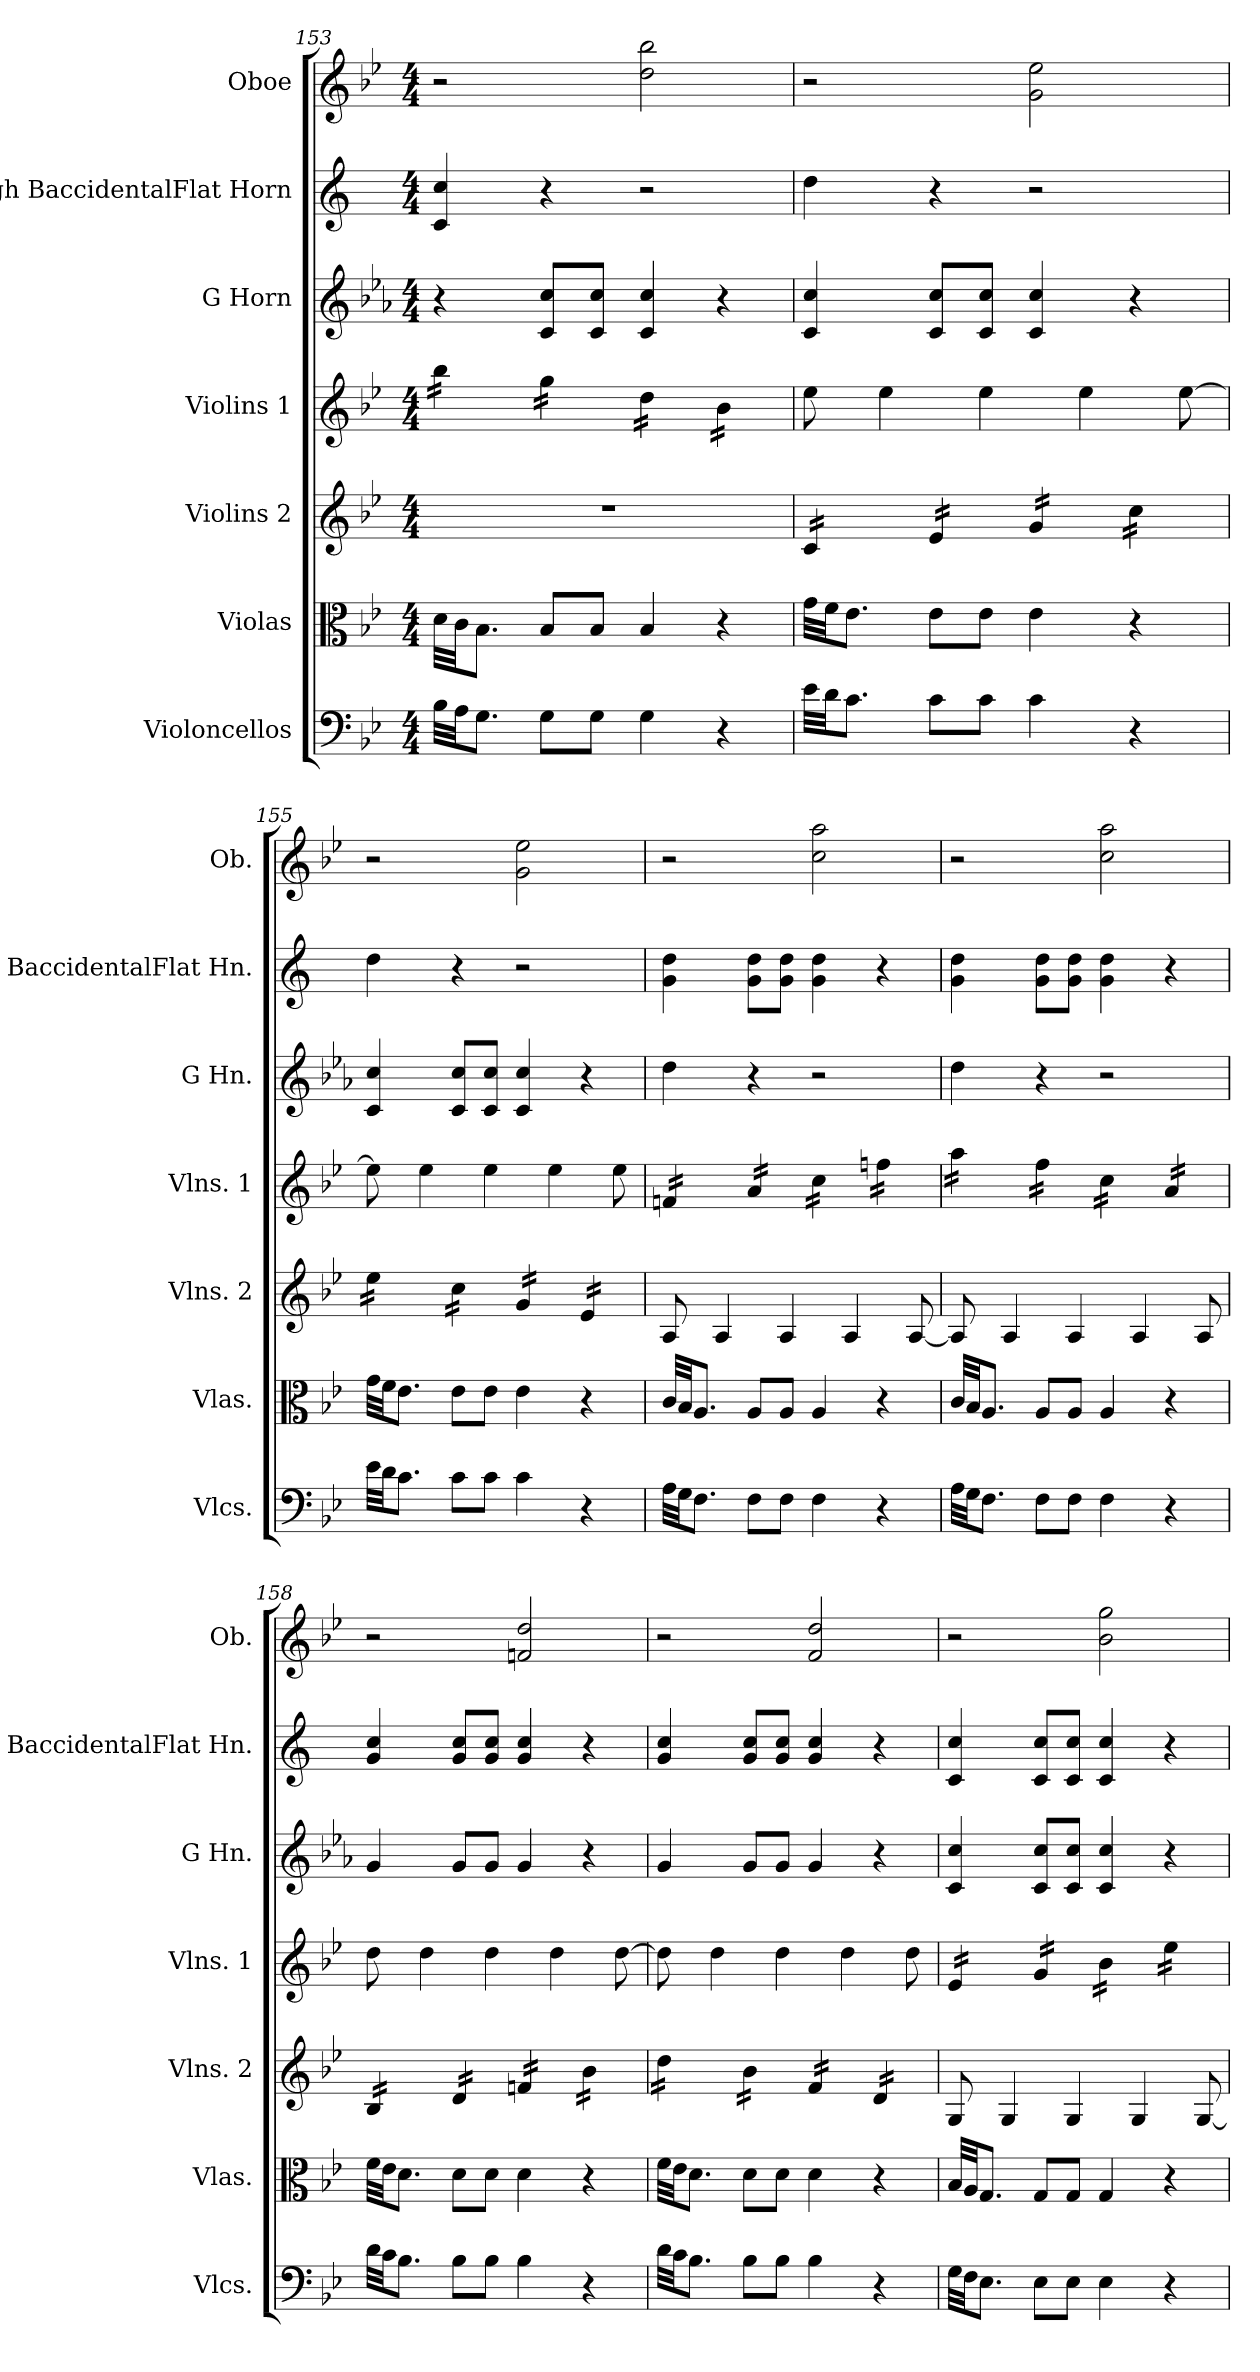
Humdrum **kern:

**kern	**kern	**kern	**kern	**kern	**kern	**kern
*part7	*part6	*part5	*part4	*part3	*part2	*part1
*staff7	*staff6	*staff5	*staff4	*staff3	*staff2	*staff1
*I"Violoncellos	*I"Violas	*I"Violins 2	*I"Violins 1	*I"G Horn	*I"High BaccidentalFlat Horn	*I"Oboe
*I'Vlcs.	*I'Vlas.	*I'Vlns. 2	*I'Vlns. 1	*I'G Hn.	*I'H. BaccidentalFlat Hn.	*I'Ob.
*clefF4	*clefC3	*clefG2	*clefG2	*clefG2	*clefG2	*clefG2
*	*	*	*	*ITrd3c5	*ITrd1c2	*
*k[b-e-]	*k[b-e-]	*k[b-e-]	*k[b-e-]	*k[b-e-]	*k[b-e-]	*k[b-e-]
*M4/4	*M4/4	*M4/4	*M4/4	*M4/4	*M4/4	*M4/4
=153	=153	=153	=153	=153	=153	=153
*	*	*	*tremolo	*	*	*
32B-i\LLL	32dj\LLL	1r	16bb-i\LL	4r	4B-i/ 4b-i/	2r
32A\JJ	32c\JJ	.	.	.	.	.
8.G\J	8.B-\J	.	16bb-i\	.	.	.
.	.	.	16bb-i\	.	.	.
.	.	.	16bb-i\JJ	.	.	.
8G\L	8B-/L	.	16gg\LL	8G/ 8g/L	4r	.
.	.	.	16gg\	.	.	.
8G\J	8B-/J	.	16gg\	8G/ 8g/J	.	.
.	.	.	16gg\JJ	.	.	.
4Gi\	4B-j/	.	16ddZ\LL	4Gi/ 4gi/	2r	2ddZ\ 2bb-j\
.	.	.	16ddZ\	.	.	.
.	.	.	16ddZ\	.	.	.
.	.	.	16ddZ\JJ	.	.	.
4r	4r	.	16b-\LL	4r	.	.
.	.	.	16b-\	.	.	.
.	.	.	16b-\	.	.	.
.	.	.	16b-\JJ	.	.	.
*	*	*	*Xtremolo	*	*	*
!!LO:LB:g=z
=154	=154	=154	=154	=154	=154	=154
*	*	*tremolo	*	*	*	*
32e-j\LLL	32gZ\LLL	16ci/LL	8ee-j\	4GZ/ 4gZ/	4cci\	2r
32d\JJ	32f\JJ	.	.	.	.	.
8.c\J	8.e-\J	16ci/	.	.	.	.
.	.	16ci/	4ee-\	.	.	.
.	.	16ci/JJ	.	.	.	.
8c\L	8e-\L	16e-/LL	.	8G/ 8g/L	4r	.
.	.	16e-/	.	.	.	.
8c\J	8e-\J	16e-/	4ee-\	8G/ 8g/J	.	.
.	.	16e-/JJ	.	.	.	.
4ci\	4e-j\	16gZ/LL	.	4GZ/ 4gZ/	2r	2gZ\ 2ee-j\
.	.	16gZ/	.	.	.	.
.	.	16gZ/	4ee-\	.	.	.
.	.	16gZ/JJ	.	.	.	.
4r	4r	16cc\LL	.	4r	.	.
.	.	16cc\	.	.	.	.
.	.	16cc\	[8ee-\	.	.	.
.	.	16cc\JJ	.	.	.	.
!!LO:PB:g=z
=155	=155	=155	=155	=155	=155	=155
32e-j\LLL	32gZ\LLL	16ee-j\LL	8ee-j\]	4GZ/ 4gZ/	4cci\	2r
32d\JJ	32f\JJ	.	.	.	.	.
8.c\J	8.e-\J	16ee-j\	.	.	.	.
.	.	16ee-j\	4ee-\	.	.	.
.	.	16ee-j\JJ	.	.	.	.
8c\L	8e-\L	16cc\LL	.	8G/ 8g/L	4r	.
.	.	16cc\	.	.	.	.
8c\J	8e-\J	16cc\	4ee-\	8G/ 8g/J	.	.
.	.	16cc\JJ	.	.	.	.
4ci\	4e-j\	16gZ/LL	.	4GZ/ 4gZ/	2r	2gZ\ 2ee-j\
.	.	16gZ/	.	.	.	.
.	.	16gZ/	4ee-\	.	.	.
.	.	16gZ/JJ	.	.	.	.
4r	4r	16e-/LL	.	4r	.	.
.	.	16e-/	.	.	.	.
.	.	16e-/	8ee-\	.	.	.
.	.	16e-/JJ	.	.	.	.
*	*	*Xtremolo	*	*	*	*
=156	=156	=156	=156	=156	=156	=156
*	*	*	*tremolo	*	*	*
32Aj\LLL	32cZ/LLL	8Aj/	16fni/LL	4aj\	4fi\ 4ccZ\	2r
32G\JJ	32B-/JJ	.	.	.	.	.
8.F\J	8.A/J	.	16fni/	.	.	.
.	.	4A/	16fni/	.	.	.
.	.	.	16fni/JJ	.	.	.
8F\L	8A/L	.	16a/LL	4r	8f\ 8cc\L	.
.	.	.	16a/	.	.	.
8F\J	8A/J	4A/	16a/	.	8f\ 8cc\J	.
.	.	.	16a/JJ	.	.	.
4Fi\	4Aj/	.	16ccZ\LL	2r	4fi\ 4ccZ\	2ccZ\ 2aaj\
.	.	.	16ccZ\	.	.	.
.	.	4A/	16ccZ\	.	.	.
.	.	.	16ccZ\JJ	.	.	.
4r	4r	.	16ffn\LL	.	4r	.
.	.	.	16ffn\	.	.	.
.	.	[8A/	16ffn\	.	.	.
.	.	.	16ffn\JJ	.	.	.
=157	=157	=157	=157	=157	=157	=157
32Aj\LLL	32cZ/LLL	8Aj/]	16aaj\LL	4aj\	4fi\ 4ccZ\	2r
32G\JJ	32B-/JJ	.	.	.	.	.
8.F\J	8.A/J	.	16aaj\	.	.	.
.	.	4A/	16aaj\	.	.	.
.	.	.	16aaj\JJ	.	.	.
8F\L	8A/L	.	16ff\LL	4r	8f\ 8cc\L	.
.	.	.	16ff\	.	.	.
8F\J	8A/J	4A/	16ff\	.	8f\ 8cc\J	.
.	.	.	16ff\JJ	.	.	.
4Fi\	4Aj/	.	16ccZ\LL	2r	4fi\ 4ccZ\	2ccZ\ 2aaj\
.	.	.	16ccZ\	.	.	.
.	.	4A/	16ccZ\	.	.	.
.	.	.	16ccZ\JJ	.	.	.
4r	4r	.	16a/LL	.	4r	.
.	.	.	16a/	.	.	.
.	.	8A/	16a/	.	.	.
.	.	.	16a/JJ	.	.	.
*	*	*	*Xtremolo	*	*	*
=158	=158	=158	=158	=158	=158	=158
*	*	*tremolo	*	*	*	*
32dj\LLL	32fZ\LLL	16B-i/LL	8ddj\	4dj/	4fZ/ 4b-i/	2r
32c\JJ	32e-\JJ	.	.	.	.	.
8.B-\J	8.d\J	16B-i/	.	.	.	.
.	.	16B-i/	4dd\	.	.	.
.	.	16B-i/JJ	.	.	.	.
8B-\L	8d\L	16d/LL	.	8d/L	8f/ 8b-/L	.
.	.	16d/	.	.	.	.
8B-\J	8d\J	16d/	4dd\	8d/J	8f/ 8b-/J	.
.	.	16d/JJ	.	.	.	.
4B-i\	4dj\	16fnZ/LL	.	4dj/	4fZ/ 4b-i/	2fnZ/ 2ddj/
.	.	16fnZ/	.	.	.	.
.	.	16fnZ/	4dd\	.	.	.
.	.	16fnZ/JJ	.	.	.	.
4r	4r	16b-\LL	.	4r	4r	.
.	.	16b-\	.	.	.	.
.	.	16b-\	[8dd\	.	.	.
.	.	16b-\JJ	.	.	.	.
!!LO:LB:g=z
=159	=159	=159	=159	=159	=159	=159
32dj\LLL	32fZ\LLL	16ddj\LL	8ddj\]	4dj/	4fZ/ 4b-i/	2r
32c\JJ	32e-\JJ	.	.	.	.	.
8.B-\J	8.d\J	16ddj\	.	.	.	.
.	.	16ddj\	4dd\	.	.	.
.	.	16ddj\JJ	.	.	.	.
8B-\L	8d\L	16b-\LL	.	8d/L	8f/ 8b-/L	.
.	.	16b-\	.	.	.	.
8B-\J	8d\J	16b-\	4dd\	8d/J	8f/ 8b-/J	.
.	.	16b-\JJ	.	.	.	.
4B-i\	4dj\	16fZ/LL	.	4dj/	4fZ/ 4b-i/	2fZ/ 2ddj/
.	.	16fZ/	.	.	.	.
.	.	16fZ/	4dd\	.	.	.
.	.	16fZ/JJ	.	.	.	.
4r	4r	16d/LL	.	4r	4r	.
.	.	16d/	.	.	.	.
.	.	16d/	8dd\	.	.	.
.	.	16d/JJ	.	.	.	.
*	*	*Xtremolo	*	*	*	*
!!LO:PB:g=z
=160	=160	=160	=160	=160	=160	=160
*	*	*	*tremolo	*	*	*
32Gj\LLL	32B-Z/LLL	8Gj/	16e-i/LL	4Gj/ 4gj/	4B-Z/ 4b-Z/	2r
32F\JJ	32A/JJ	.	.	.	.	.
8.E-\J	8.G/J	.	16e-i/	.	.	.
.	.	4G/	16e-i/	.	.	.
.	.	.	16e-i/JJ	.	.	.
8E-\L	8G/L	.	16g/LL	8G/ 8g/L	8B-/ 8b-/L	.
.	.	.	16g/	.	.	.
8E-\J	8G/J	4G/	16g/	8G/ 8g/J	8B-/ 8b-/J	.
.	.	.	16g/JJ	.	.	.
4E-i\	4Gj/	.	16b-Z\LL	4Gj/ 4gj/	4B-Z/ 4b-Z/	2b-Z\ 2ggj\
.	.	.	16b-Z\	.	.	.
.	.	4G/	16b-Z\	.	.	.
.	.	.	16b-Z\JJ	.	.	.
4r	4r	.	16ee-\LL	4r	4r	.
.	.	.	16ee-\	.	.	.
.	.	[8G/	16ee-\	.	.	.
.	.	.	16ee-\JJ	.	.	.
*	*	*	*Xtremolo	*	*	*
=	=	=	=	=	=	=
*-	*-	*-	*-	*-	*-	*-
